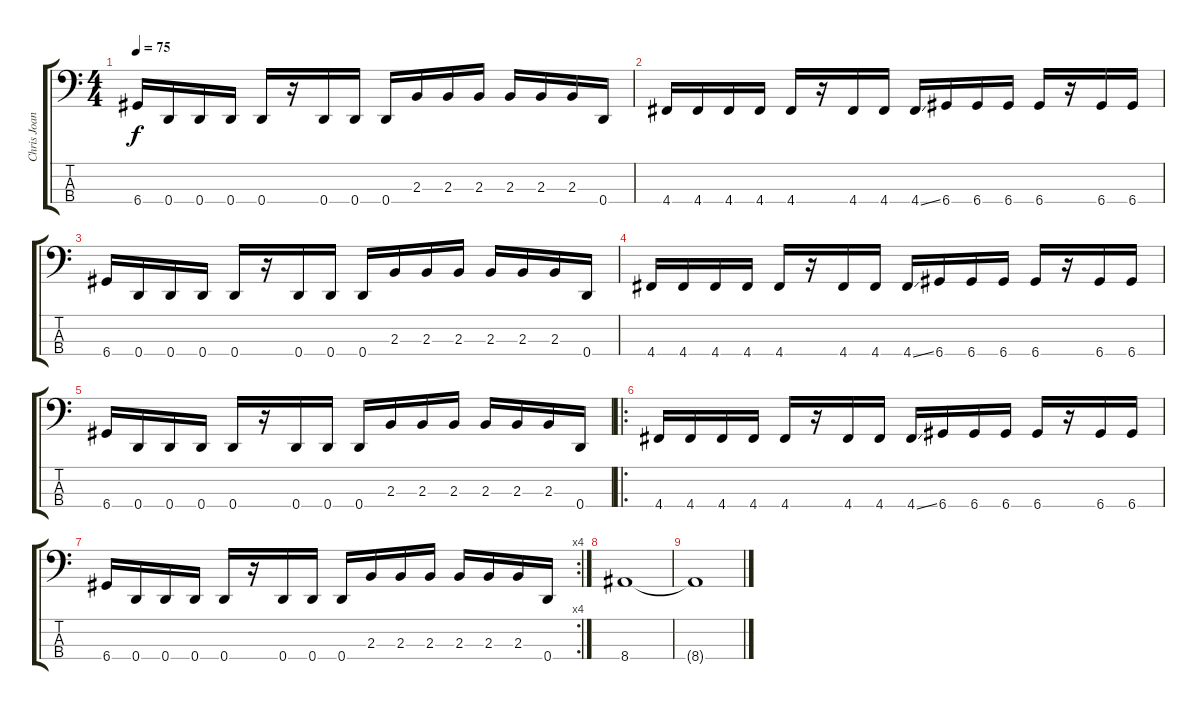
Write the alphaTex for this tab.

\track ("Chris Joannou (Basse)" "Chris Joan") {instrument electricbasspick}
\staff {score tabs}
\tuning (G2 D2 A1 D1) {hide}
\ts (4 4)
\tempo 75
\clef f4
\ks c
6.4.16{dy f} 0.4.16 0.4.16 0.4.16 0.4.16 r.16 0.4.16 0.4.16 0.4.16 2.3.16 2.3.16 2.3.16 2.3.16 2.3.16 2.3.16 0.4.16 |
4.4.16 4.4.16 4.4.16 4.4.16 4.4.16 r.16 4.4.16 4.4.16 4.4{ss}.16 6.4.16 6.4.16 6.4.16 6.4.16 r.16 6.4.16 6.4.16 |
6.4.16 0.4.16 0.4.16 0.4.16 0.4.16 r.16 0.4.16 0.4.16 0.4.16 2.3.16 2.3.16 2.3.16 2.3.16 2.3.16 2.3.16 0.4.16 |
4.4.16 4.4.16 4.4.16 4.4.16 4.4.16 r.16 4.4.16 4.4.16 4.4{ss}.16 6.4.16 6.4.16 6.4.16 6.4.16 r.16 6.4.16 6.4.16 |
6.4.16 0.4.16 0.4.16 0.4.16 0.4.16 r.16 0.4.16 0.4.16 0.4.16 2.3.16 2.3.16 2.3.16 2.3.16 2.3.16 2.3.16 0.4.16 |
\ro
4.4.16 4.4.16 4.4.16 4.4.16 4.4.16 r.16 4.4.16 4.4.16 4.4{ss}.16 6.4.16 6.4.16 6.4.16 6.4.16 r.16 6.4.16 6.4.16 |
\rc 4
6.4.16 0.4.16 0.4.16 0.4.16 0.4.16 r.16 0.4.16 0.4.16 0.4.16 2.3.16 2.3.16 2.3.16 2.3.16 2.3.16 2.3.16 0.4.16 |
8.4.1 |
8.4{t}.1
